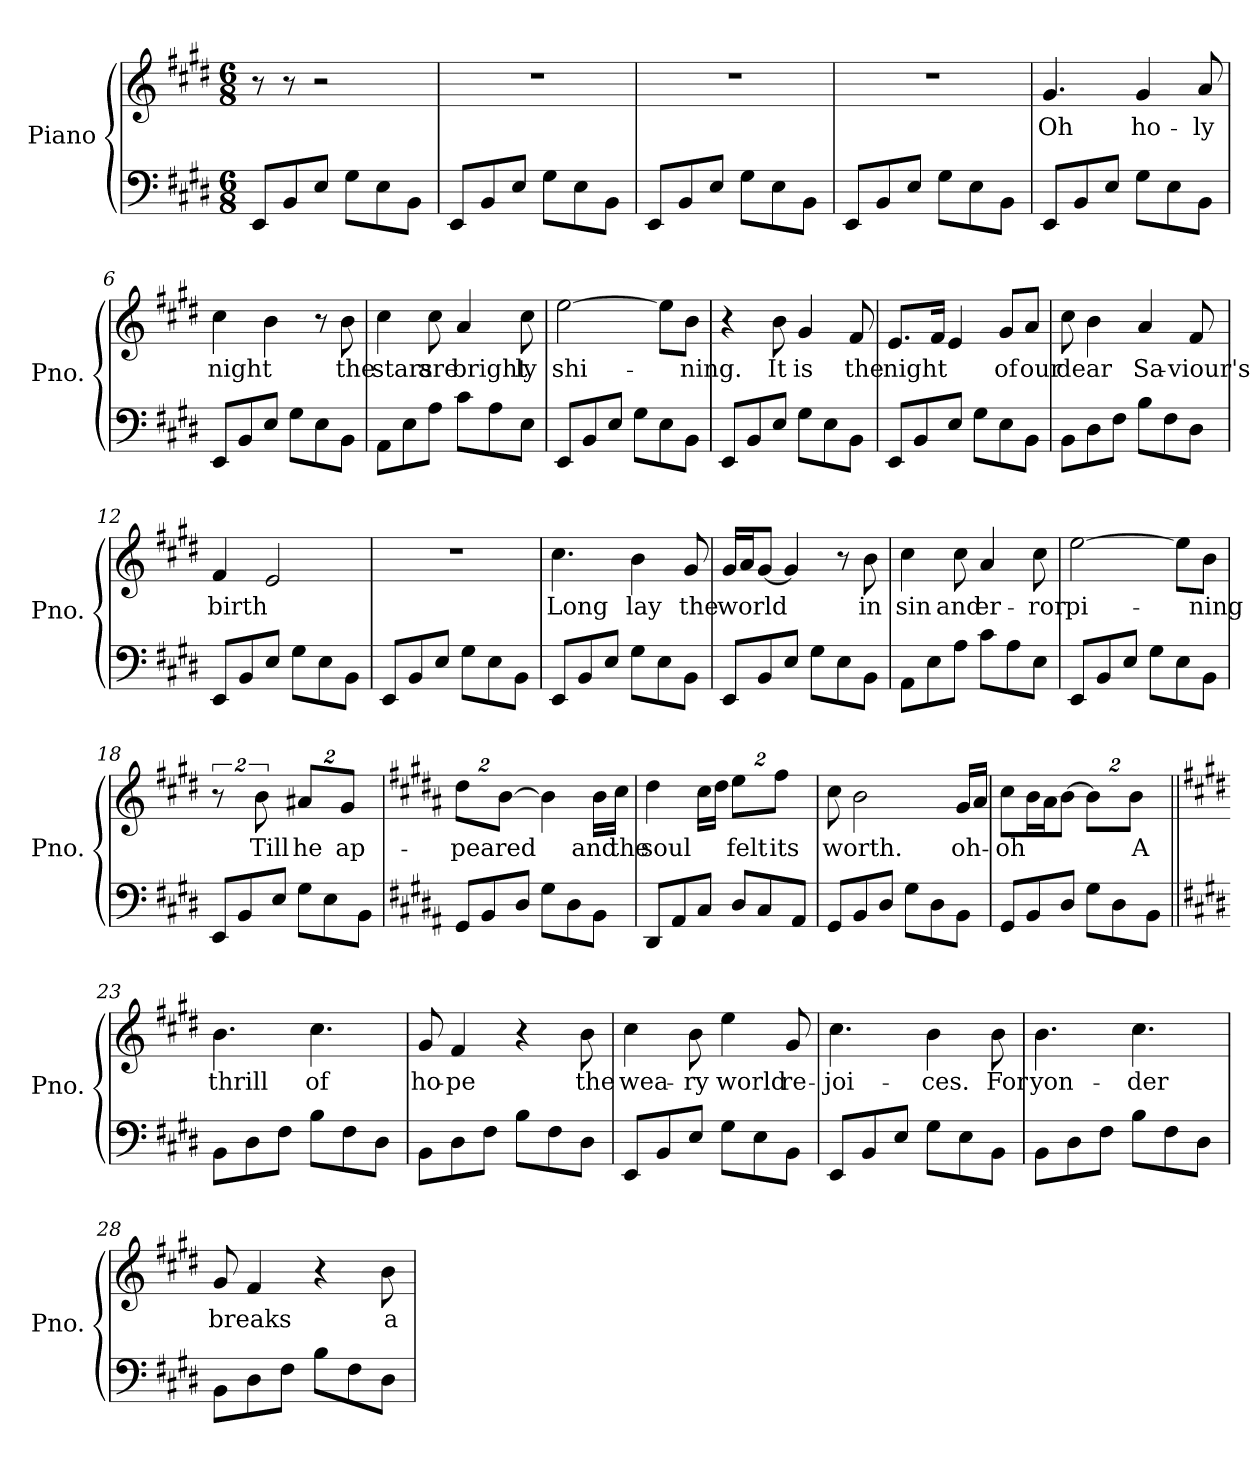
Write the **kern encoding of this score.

**kern	**kern	**text
*part1	*part1	*part1
*staff2	*staff1	*staff1
*I"Piano	*	*
*I'Pno.	*	*
*clefF4	*clefG2	*
*k[f#c#g#d#]	*k[f#c#g#d#]	*
*M6/8	*M6/8	*
*MM90	*MM90	*
=1	=1	=1
8EE/L	8r	.
8BB/	8r	.
8E/J	2r	.
8G#\L	.	.
8E\	.	.
8BB\J	.	.
=2	=2	=2
8EE/L	2.r	.
8BB/	.	.
8E/J	.	.
8G#\L	.	.
8E\	.	.
8BB\J	.	.
=3	=3	=3
8EE/L	2.r	.
8BB/	.	.
8E/J	.	.
8G#\L	.	.
8E\	.	.
8BB\J	.	.
=4	=4	=4
8EE/L	2.r	.
8BB/	.	.
8E/J	.	.
8G#\L	.	.
8E\	.	.
8BB\J	.	.
=5	=5	=5
!	!	!LO:LY:b
8EE/L	4.g#/	Oh
8BB/	.	.
8E/J	.	.
!	!	!LO:LY:b
8G#\L	4g#/	ho-
8E\	.	.
!	!	!LO:LY:b
8BB\J	8a/	-ly
=6	=6	=6
!	!	!LO:LY:b
8EE/L	4cc#\	night
8BB/	.	.
8E/J	4b\	.
8G#\L	.	.
8E\	8r	.
!	!	!LO:LY:b
8BB\J	8b\	the
=7	=7	=7
!	!	!LO:LY:b
8AA\L	4cc#\	stars
8E\	.	.
!	!	!LO:LY:b
8A\J	8cc#\	are
!	!	!LO:LY:b
8c#\L	4a/	bright-
8A\	.	.
!	!	!LO:LY:b
8E\J	8cc#\	-ly
=8	=8	=8
!	!	!LO:LY:b
8EE/L	[2ee\	shi-
8BB/	.	.
8E/J	.	.
8G#\L	.	.
8E\	8ee\L]	.
!	!	!LO:LY:b
8BB\J	8b\J	-ning.
=9	=9	=9
8EE/L	4r	.
8BB/	.	.
!	!	!LO:LY:b
8E/J	8b\	It
!	!	!LO:LY:b
8G#\L	4g#/	is
8E\	.	.
!	!	!LO:LY:b
8BB\J	8f#/	the
=10	=10	=10
!	!	!LO:LY:b
8EE/L	8.e/L	night
8BB/	.	.
.	16f#/Jk	.
8E/J	4e/	.
8G#\L	.	.
!	!	!LO:LY:b
8E\	8g#/L	of
!	!	!LO:LY:b
8BB\J	8a/J	our
=11	=11	=11
!	!	!LO:LY:b
8BB\L	8cc#\	dear
8D#\	4b\	.
8F#\J	.	.
!	!	!LO:LY:b
8B\L	4a/	Sa-
8F#\	.	.
!	!	!LO:LY:b
8D#\J	8f#/	-viour's
=12	=12	=12
!	!	!LO:LY:b
8EE/L	4f#/	birth
8BB/	.	.
8E/J	2e/	.
8G#\L	.	.
8E\	.	.
8BB\J	.	.
=13	=13	=13
8EE/L	2.r	.
8BB/	.	.
8E/J	.	.
8G#\L	.	.
8E\	.	.
8BB\J	.	.
=14	=14	=14
!	!	!LO:LY:b
8EE/L	4.cc#\	Long
8BB/	.	.
8E/J	.	.
!	!	!LO:LY:b
8G#\L	4b\	lay
8E\	.	.
!	!	!LO:LY:b
8BB\J	8g#/	the
=15	=15	=15
!	!	!LO:LY:b
8EE/L	16g#/LL	world
.	16a/J	.
8BB/	[8g#/J	.
8E/J	4g#/]	.
8G#\L	.	.
8E\	8r	.
!	!	!LO:LY:b
8BB\J	8b\	in
=16	=16	=16
!	!	!LO:LY:b
8AA\L	4cc#\	sin
8E\	.	.
!	!	!LO:LY:b
8A\J	8cc#\	and
!	!	!LO:LY:b
8c#\L	4a/	er-
8A\	.	.
!	!	!LO:LY:b
8E\J	8cc#\	-ror
=17	=17	=17
!	!	!LO:LY:b
8EE/L	[2ee\	pi-
8BB/	.	.
8E/J	.	.
8G#\L	.	.
8E\	8ee\L]	.
!	!	!LO:LY:b
8BB\J	8b\J	-ning
=18	=18	=18
8EE/L	16%3r	.
8BB/	.	.
!	!	!LO:LY:b
.	16%3b\	Till
8E/J	.	.
*	*Xbrackettup	*
!	!	!LO:LY:b
8G#\L	16%3a#X/L	he
8E\	.	.
!	!	!LO:LY:b
.	16%3g#/J	ap-
8BB\J	.	.
=19	=19	=19
*k[f#c#g#d#a#]	*k[f#c#g#d#a#]	*
!	!	!LO:LY:b
8GG#/L	16%3dd#\L	-peared
8BB/	.	.
.	[16%3b\J	.
8D#/J	.	.
8G#\L	4b\]	.
8D#\	.	.
!	!	!LO:LY:b
8BB\J	16b\LL	and
!	!	!LO:LY:b
.	16cc#\JJ	the
=20	=20	=20
!	!	!LO:LY:b
8DD#/L	4dd#\	soul
8AA#/	.	.
8C#/J	16cc#\LL	.
.	16dd#\JJ	.
!	!	!LO:LY:b
8D#/L	16%3ee\L	felt
8C#/	.	.
!	!	!LO:LY:b
.	16%3ff#\J	its
8AA#/J	.	.
=21	=21	=21
!	!	!LO:LY:b
8GG#/L	8cc#\	worth.
8BB/	2b\	.
8D#/J	.	.
8G#\L	.	.
8D#\	.	.
!	!	!LO:LY:b
8BB\J	16g#/LL	-oh-
.	16a#/JJ	.
=22	=22	=22
!	!	!LO:LY:b
8GG#/L	8cc#\L	-oh
8BB/	16b\L	.
.	16a#\J	.
8D#/J	[8b\J	.
8G#\L	16%3b\L]	.
8D#\	.	.
!	!	!LO:LY:b
.	16%3b\J	A
8BB\J	.	.
=23||	=23||	=23||
*k[f#c#g#d#]	*k[f#c#g#d#]	*
!	!	!LO:LY:b
8BB\L	4.b\	thrill
8D#\	.	.
8F#\J	.	.
!	!	!LO:LY:b
8B\L	4.cc#\	of
8F#\	.	.
8D#\J	.	.
=24	=24	=24
!	!	!LO:LY:b
8BB\L	8g#/	ho-
!	!	!LO:LY:b
8D#\	4f#/	-pe
8F#\J	.	.
8B\L	4r	.
8F#\	.	.
!	!	!LO:LY:b
8D#\J	8b\	the
=25	=25	=25
!	!	!LO:LY:b
8EE/L	4cc#\	wea-
8BB/	.	.
!	!	!LO:LY:b
8E/J	8b\	-ry
!	!	!LO:LY:b
8G#\L	4ee\	world
8E\	.	.
!	!	!LO:LY:b
8BB\J	8g#/	re-
=26	=26	=26
!	!	!LO:LY:b
8EE/L	4.cc#\	-joi-
8BB/	.	.
8E/J	.	.
!	!	!LO:LY:b
8G#\L	4b\	-ces.
8E\	.	.
!	!	!LO:LY:b
8BB\J	8b\	For
=27	=27	=27
!	!	!LO:LY:b
8BB\L	4.b\	yon-
8D#\	.	.
8F#\J	.	.
!	!	!LO:LY:b
8B\L	4.cc#\	-der
8F#\	.	.
8D#\J	.	.
=28	=28	=28
!	!	!LO:LY:b
8BB\L	8g#/	breaks
8D#\	4f#/	.
8F#\J	.	.
8B\L	4r	.
8F#\	.	.
!	!	!LO:LY:b
8D#\J	8b\	a
=	=	=
*-	*-	*-
